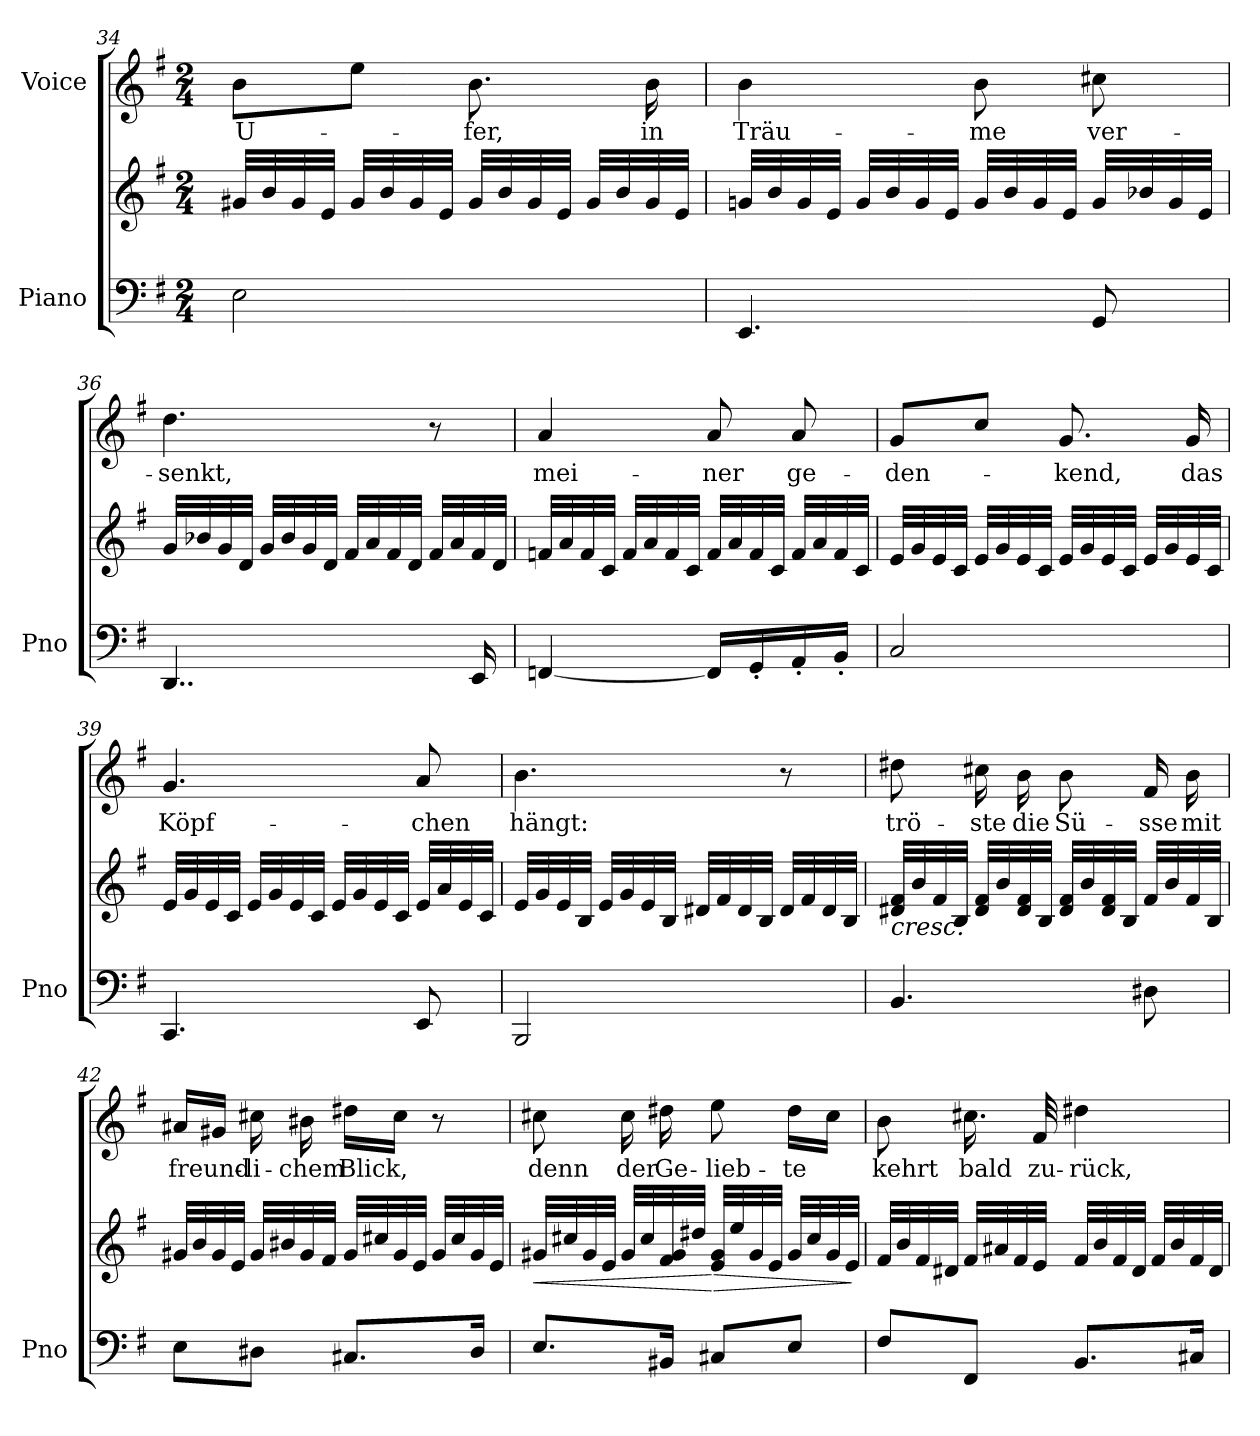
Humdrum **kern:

**kern	**kern	**dynam	**kern	**text
*part2	*part2	*part2	*part1	*part1
*staff3	*staff2	*staff2/3	*staff1	*staff1
*I"Piano	*	*	*I"Voice	*
*I'Pno	*	*	*	*
*clefF4	*clefG2	*	*clefG2	*
*k[f#]	*k[f#]	*	*k[f#]	*
*M2/4	*M2/4	*	*M2/4	*
=34	=34	=34	=34	=34
2E\	32g#X/LLL	.	8b\L	U-
.	32b/	.	.	.
.	32g#/	.	.	.
.	32e/JJJ	.	.	.
.	32g#/LLL	.	8ee\J	.
.	32b/	.	.	.
.	32g#/	.	.	.
.	32e/JJJ	.	.	.
.	32g#/LLL	.	8.b\	-fer,
.	32b/	.	.	.
.	32g#/	.	.	.
.	32e/JJJ	.	.	.
.	32g#/LLL	.	.	.
.	32b/	.	.	.
.	32g#/	.	16b\	in
.	32e/JJJ	.	.	.
=35	=35	=35	=35	=35
4.EE/	32gn/LLL	.	4b\	Träu-
.	32b/	.	.	.
.	32g/	.	.	.
.	32e/JJJ	.	.	.
.	32g/LLL	.	.	.
.	32b/	.	.	.
.	32g/	.	.	.
.	32e/JJJ	.	.	.
.	32g/LLL	.	8b\	-me
.	32b/	.	.	.
.	32g/	.	.	.
.	32e/JJJ	.	.	.
8GG/	32g/LLL	.	8cc#X\	ver-
.	32b-X/	.	.	.
.	32g/	.	.	.
.	32e/JJJ	.	.	.
=36	=36	=36	=36	=36
4..DD/	32g/LLL	.	4.dd\	-senkt,
.	32b-X/	.	.	.
.	32g/	.	.	.
.	32d/JJJ	.	.	.
.	32g/LLL	.	.	.
.	32b-/	.	.	.
.	32g/	.	.	.
.	32d/JJJ	.	.	.
.	32f#/LLL	.	.	.
.	32a/	.	.	.
.	32f#/	.	.	.
.	32d/JJJ	.	.	.
.	32f#/LLL	.	8r	.
.	32a/	.	.	.
16EE/	32f#/	.	.	.
.	32d/JJJ	.	.	.
=37	=37	=37	=37	=37
[4FFn/	32fn/LLL	.	4a/	mei-
.	32a/	.	.	.
.	32f/	.	.	.
.	32c/JJJ	.	.	.
.	32f/LLL	.	.	.
.	32a/	.	.	.
.	32f/	.	.	.
.	32c/JJJ	.	.	.
16FF/LL]	32f/LLL	.	8a/	-ner
.	32a/	.	.	.
16GG'/	32f/	.	.	.
.	32c/JJJ	.	.	.
16AA'/	32f/LLL	.	8a/	ge-
.	32a/	.	.	.
16BB'/JJ	32f/	.	.	.
.	32c/JJJ	.	.	.
=38	=38	=38	=38	=38
2C/	32e/LLL	.	8g/L	-den-
.	32g/	.	.	.
.	32e/	.	.	.
.	32c/JJJ	.	.	.
.	32e/LLL	.	8cc/J	.
.	32g/	.	.	.
.	32e/	.	.	.
.	32c/JJJ	.	.	.
.	32e/LLL	.	8.g/	-kend,
.	32g/	.	.	.
.	32e/	.	.	.
.	32c/JJJ	.	.	.
.	32e/LLL	.	.	.
.	32g/	.	.	.
.	32e/	.	16g/	das
.	32c/JJJ	.	.	.
=39	=39	=39	=39	=39
4.CC/	32e/LLL	.	4.g/	Köpf-
.	32g/	.	.	.
.	32e/	.	.	.
.	32c/JJJ	.	.	.
.	32e/LLL	.	.	.
.	32g/	.	.	.
.	32e/	.	.	.
.	32c/JJJ	.	.	.
.	32e/LLL	.	.	.
.	32g/	.	.	.
.	32e/	.	.	.
.	32c/JJJ	.	.	.
8EE/	32e/LLL	.	8a/	-chen
.	32a/	.	.	.
.	32e/	.	.	.
.	32c/JJJ	.	.	.
=40	=40	=40	=40	=40
2BBB/	32e/LLL	.	4.b\	hängt:
.	32g/	.	.	.
.	32e/	.	.	.
.	32B/JJJ	.	.	.
.	32e/LLL	.	.	.
.	32g/	.	.	.
.	32e/	.	.	.
.	32B/JJJ	.	.	.
.	32d#X/LLL	.	.	.
.	32f#/	.	.	.
.	32d#/	.	.	.
.	32B/JJJ	.	.	.
.	32d#/LLL	.	8r	.
.	32f#/	.	.	.
.	32d#/	.	.	.
.	32B/JJJ	.	.	.
=41	=41	=41	=41	=41
!	!LO:TX:b:i:t=cresc.	!	!	!
4.BB/	32d#X/ 32f#/LLL	.	8dd#X\	trö-
.	32b/	.	.	.
.	32f#/	.	.	.
.	32B/JJJ	.	.	.
.	32d#/ 32f#/LLL	.	16cc#X\	-ste
.	32b/	.	.	.
.	32d#/ 32f#/	.	16b\	die
.	32B/JJJ	.	.	.
.	32d#/ 32f#/LLL	.	8b\	Sü-
.	32b/	.	.	.
.	32d#/ 32f#/	.	.	.
.	32B/JJJ	.	.	.
8D#X\	32f#/LLL	.	16f#/	-sse
.	32b/	.	.	.
.	32f#/	.	16b\	mit
.	32B/JJJ	.	.	.
=42	=42	=42	=42	=42
8E\L	32g#X/LLL	.	16a#X/LL	freund-
.	32b/	.	.	.
.	32g#/	.	16g#X/JJ	.
.	32e/JJJ	.	.	.
8D#X\J	32g#/LLL	.	16cc#X\	-li-
.	32b#X/	.	.	.
.	32g#/	.	16b#X\	-chem
.	32f#/JJJ	.	.	.
8.C#X/L	32g#/LLL	.	16dd#X\LL	Blick,
.	32cc#X/	.	.	.
.	32g#/	.	16cc#\JJ	.
.	32e/JJJ	.	.	.
.	32g#/LLL	.	8r	.
.	32cc#/	.	.	.
16D#/Jk	32g#/	.	.	.
.	32e/JJJ	.	.	.
=43	=43	=43	=43	=43
!	!	!LO:HP:b	!	!
8.E/L	32g#X/LLL	<	8cc#X\	denn
.	32cc#X/	.	.	.
.	32g#/	.	.	.
.	32e/JJJ	.	.	.
.	32g#/LLL	.	16cc#\	der
.	32cc#/	.	.	.
16BB#X/Jk	32f#/ 32g#/	.	16dd#X\	Ge-
.	32dd#X/JJJ	.	.	.
!	!	!LO:HP:n=1:b	!	!
8C#X/L	32e/ 32g#/LLL	[ >	8ee\	-lieb-
.	32ee/	.	.	.
.	32g#/	.	.	.
.	32e/JJJ	.	.	.
8E/J	32g#/LLL	.	16dd#\LL	-te
.	32cc#/	.	.	.
.	32g#/	.	16cc#\JJ	.
.	32e/JJJ	.	.	.
.	.	]	.	.
=44	=44	=44	=44	=44
8F#/L	32f#/LLL	.	8b\	kehrt
.	32b/	.	.	.
.	32f#/	.	.	.
.	32d#X/JJJ	.	.	.
8FF#/J	32f#/LLL	.	16.cc#X\	bald
.	32a#X/	.	.	.
.	32f#/	.	.	.
.	32e/JJJ	.	32f#/	zu-
8.BB/L	32f#/LLL	.	4dd#X\	-rück,
.	32b/	.	.	.
.	32f#/	.	.	.
.	32d#/JJJ	.	.	.
.	32f#/LLL	.	.	.
.	32b/	.	.	.
16C#X/Jk	32f#/	.	.	.
.	32d#/JJJ	.	.	.
=	=	=	=	=
*-	*-	*-	*-	*-
